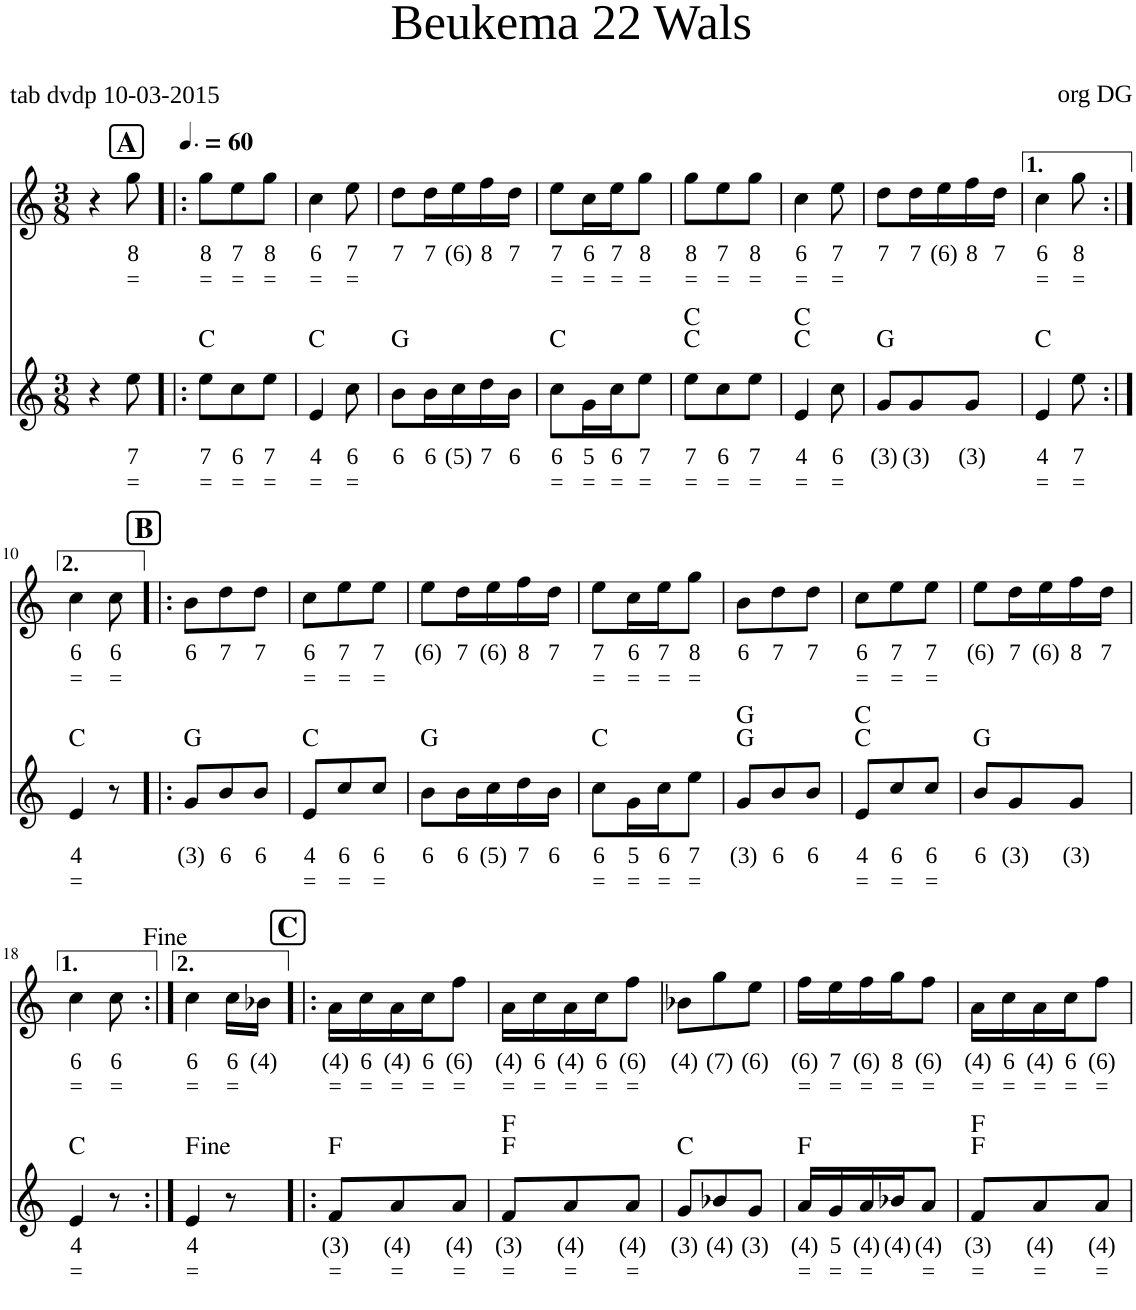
**kern	**text	**text	**harte	**kern	**text	**text
*part2	*part2	*part2	*part2	*part1	*part1	*part1
*staff2	*staff2	*staff2	*	*staff1	*staff1	*staff1
*I"Voice	*	*	*	*I"Voice	*	*
*clefG2	*	*	*	*clefG2	*	*
*k[]	*	*	*	*k[]	*	*
*M3/8	*	*	*	*M3/8	*	*
!!LO:REH:place=s1:a:B:cj:fs=14:t=A:qo=1
=1	=1	=1	=1	=1	=1	=1
4r	.	.	.	4r	.	.
*	*	*	*	*MM90	*	*
!	!LO:LY:b	!LO:LY:b	!	!	!LO:LY:b	!LO:LY:b
8ee\	7	=	.	8gg\	8	=
=2!|:	=2!|:	=2!|:	=2!|:	=2!|:	=2!|:	=2!|:
!	!LO:LY:b	!LO:LY:b	!	!	!LO:LY:b	!LO:LY:b
8ee\L	7	=	C:maj	8gg\L	8	=
!	!LO:LY:b	!LO:LY:b	!	!	!LO:LY:b	!LO:LY:b
8cc\	6	=	.	8ee\	7	=
!	!LO:LY:b	!LO:LY:b	!	!	!LO:LY:b	!LO:LY:b
8ee\J	7	=	.	8gg\J	8	=
=3	=3	=3	=3	=3	=3	=3
!	!LO:LY:b	!LO:LY:b	!	!	!LO:LY:b	!LO:LY:b
4e/	4	=	C:maj	4cc\	6	=
!	!LO:LY:b	!LO:LY:b	!	!	!LO:LY:b	!LO:LY:b
8cc\	6	=	.	8ee\	7	=
=4	=4	=4	=4	=4	=4	=4
!	!LO:LY:b	!	!	!	!LO:LY:b	!
8b\L	6	.	G:maj	8dd\L	7	.
!	!LO:LY:b	!	!	!	!LO:LY:b	!
16b\L	6	.	.	16dd\L	7	.
!	!LO:LY:b	!	!	!	!LO:LY:b	!
16cc\	(5)	.	.	16ee\	(6)	.
!	!LO:LY:b	!	!	!	!LO:LY:b	!
16dd\	7	.	.	16ff\	8	.
!	!LO:LY:b	!	!	!	!LO:LY:b	!
16b\JJ	6	.	.	16dd\JJ	7	.
=5	=5	=5	=5	=5	=5	=5
!	!LO:LY:b	!LO:LY:b	!	!	!LO:LY:b	!LO:LY:b
8cc\L	6	=	C:maj	8ee\L	7	=
!	!LO:LY:b	!LO:LY:b	!	!	!LO:LY:b	!LO:LY:b
16g\L	5	=	.	16cc\L	6	=
!	!LO:LY:b	!LO:LY:b	!	!	!LO:LY:b	!LO:LY:b
16cc\J	6	=	.	16ee\J	7	=
!	!LO:LY:b	!LO:LY:b	!	!	!LO:LY:b	!LO:LY:b
8ee\J	7	=	.	8gg\J	8	=
=6	=6	=6	=6	=6	=6	=6
!	!LO:LY:b	!LO:LY:b	!	!	!LO:LY:b	!LO:LY:b
8ee\L	7	=	C:maj C:maj	8gg\L	8	=
!	!LO:LY:b	!LO:LY:b	!	!	!LO:LY:b	!LO:LY:b
8cc\	6	=	.	8ee\	7	=
!	!LO:LY:b	!LO:LY:b	!	!	!LO:LY:b	!LO:LY:b
8ee\J	7	=	.	8gg\J	8	=
=7	=7	=7	=7	=7	=7	=7
!	!LO:LY:b	!LO:LY:b	!	!	!LO:LY:b	!LO:LY:b
4e/	4	=	C:maj C:maj	4cc\	6	=
!	!LO:LY:b	!LO:LY:b	!	!	!LO:LY:b	!LO:LY:b
8cc\	6	=	.	8ee\	7	=
=8	=8	=8	=8	=8	=8	=8
!	!LO:LY:b	!	!	!	!LO:LY:b	!
8g/L	(3)	.	G:maj	8dd\L	7	.
!	!LO:LY:b	!	!	!	!LO:LY:b	!
8g/	(3)	.	.	16dd\L	7	.
!	!	!	!	!	!LO:LY:b	!
.	.	.	.	16ee\	(6)	.
!	!LO:LY:b	!	!	!	!LO:LY:b	!
8g/J	(3)	.	.	16ff\	8	.
!	!	!	!	!	!LO:LY:b	!
.	.	.	.	16dd\JJ	7	.
=9	=9	=9	=9	=9	=9	=9
!	!LO:LY:b	!LO:LY:b	!	!	!LO:LY:b	!LO:LY:b
4e/	4	=	C:maj	4cc\	6	=
!	!LO:LY:b	!LO:LY:b	!	!	!LO:LY:b	!LO:LY:b
8ee\	7	=	.	8gg\	8	=
!!LO:LB:g=z
=10:|!	=10:|!	=10:|!	=10:|!	=10:|!	=10:|!	=10:|!
!	!LO:LY:b	!LO:LY:b	!	!	!LO:LY:b	!LO:LY:b
4e/	4	=	C:maj	4cc\	6	=
!	!	!	!	!	!LO:LY:b	!LO:LY:b
8r	.	.	.	8cc\	6	=
!!LO:REH:place=s1:a:B:cj:fs=14:t=B
=11!|:	=11!|:	=11!|:	=11!|:	=11!|:	=11!|:	=11!|:
!	!LO:LY:b	!	!	!	!LO:LY:b	!
8g/L	(3)	.	G:maj	8b\L	6	.
!	!LO:LY:b	!	!	!	!LO:LY:b	!
8b/	6	.	.	8dd\	7	.
!	!LO:LY:b	!	!	!	!LO:LY:b	!
8b/J	6	.	.	8dd\J	7	.
=12	=12	=12	=12	=12	=12	=12
!	!LO:LY:b	!LO:LY:b	!	!	!LO:LY:b	!LO:LY:b
8e/L	4	=	C:maj	8cc\L	6	=
!	!LO:LY:b	!LO:LY:b	!	!	!LO:LY:b	!LO:LY:b
8cc/	6	=	.	8ee\	7	=
!	!LO:LY:b	!LO:LY:b	!	!	!LO:LY:b	!LO:LY:b
8cc/J	6	=	.	8ee\J	7	=
=13	=13	=13	=13	=13	=13	=13
!	!LO:LY:b	!	!	!	!LO:LY:b	!
8b\L	6	.	G:maj	8ee\L	(6)	.
!	!LO:LY:b	!	!	!	!LO:LY:b	!
16b\L	6	.	.	16dd\L	7	.
!	!LO:LY:b	!	!	!	!LO:LY:b	!
16cc\	(5)	.	.	16ee\	(6)	.
!	!LO:LY:b	!	!	!	!LO:LY:b	!
16dd\	7	.	.	16ff\	8	.
!	!LO:LY:b	!	!	!	!LO:LY:b	!
16b\JJ	6	.	.	16dd\JJ	7	.
=14	=14	=14	=14	=14	=14	=14
!	!LO:LY:b	!LO:LY:b	!	!	!LO:LY:b	!LO:LY:b
8cc\L	6	=	C:maj	8ee\L	7	=
!	!LO:LY:b	!LO:LY:b	!	!	!LO:LY:b	!LO:LY:b
16g\L	5	=	.	16cc\L	6	=
!	!LO:LY:b	!LO:LY:b	!	!	!LO:LY:b	!LO:LY:b
16cc\J	6	=	.	16ee\J	7	=
!	!LO:LY:b	!LO:LY:b	!	!	!LO:LY:b	!LO:LY:b
8ee\J	7	=	.	8gg\J	8	=
=15	=15	=15	=15	=15	=15	=15
!	!LO:LY:b	!	!	!	!LO:LY:b	!
8g/L	(3)	.	G:maj G:maj	8b\L	6	.
!	!LO:LY:b	!	!	!	!LO:LY:b	!
8b/	6	.	.	8dd\	7	.
!	!LO:LY:b	!	!	!	!LO:LY:b	!
8b/J	6	.	.	8dd\J	7	.
=16	=16	=16	=16	=16	=16	=16
!	!LO:LY:b	!LO:LY:b	!	!	!LO:LY:b	!LO:LY:b
8e/L	4	=	C:maj C:maj	8cc\L	6	=
!	!LO:LY:b	!LO:LY:b	!	!	!LO:LY:b	!LO:LY:b
8cc/	6	=	.	8ee\	7	=
!	!LO:LY:b	!LO:LY:b	!	!	!LO:LY:b	!LO:LY:b
8cc/J	6	=	.	8ee\J	7	=
=17	=17	=17	=17	=17	=17	=17
!	!LO:LY:b	!	!	!	!LO:LY:b	!
8b/L	6	.	G:maj	8ee\L	(6)	.
!	!LO:LY:b	!	!	!	!LO:LY:b	!
8g/	(3)	.	.	16dd\L	7	.
!	!	!	!	!	!LO:LY:b	!
.	.	.	.	16ee\	(6)	.
!	!LO:LY:b	!	!	!	!LO:LY:b	!
8g/J	(3)	.	.	16ff\	8	.
!	!	!	!	!	!LO:LY:b	!
.	.	.	.	16dd\JJ	7	.
!!LO:LB:g=z
=18	=18	=18	=18	=18	=18	=18
!	!LO:LY:b	!LO:LY:b	!	!	!LO:LY:b	!LO:LY:b
4e/	4	=	C:maj	4cc\	6	=
!	!	!	!	!	!LO:LY:b	!LO:LY:b
8r	.	.	.	8cc\	6	=
=19:|!	=19:|!	=19:|!	=19:|!	=19:|!	=19:|!	=19:|!
!	!LO:LY:b	!LO:LY:b	!LO:H:kt=ine	!	!LO:LY:b	!LO:LY:b
4e/	4	=	.	4cc\	6	=
!	!	!	!	!	!LO:LY:b	!LO:LY:b
8r	.	.	.	16cc\LL	6	=
!	!	!	!	!	!LO:LY:b	!
.	.	.	.	16b-X\JJ	(4)	.
!!LO:REH:place=s1:a:B:cj:fs=14:t=C
=20!|:	=20!|:	=20!|:	=20!|:	=20!|:	=20!|:	=20!|:
!	!LO:LY:b	!LO:LY:b	!	!	!LO:LY:b	!LO:LY:b
8f/L	(3)	=	F:maj	16a\LL	(4)	=
!	!	!	!	!	!LO:LY:b	!LO:LY:b
.	.	.	.	16cc\	6	=
!	!LO:LY:b	!LO:LY:b	!	!	!LO:LY:b	!LO:LY:b
8a/	(4)	=	.	16a\	(4)	=
!	!	!	!	!	!LO:LY:b	!LO:LY:b
.	.	.	.	16cc\J	6	=
!	!LO:LY:b	!LO:LY:b	!	!	!LO:LY:b	!LO:LY:b
8a/J	(4)	=	.	8ff\J	(6)	=
=21	=21	=21	=21	=21	=21	=21
!	!LO:LY:b	!LO:LY:b	!	!	!LO:LY:b	!LO:LY:b
8f/L	(3)	=	F:maj F:maj	16a\LL	(4)	=
!	!	!	!	!	!LO:LY:b	!LO:LY:b
.	.	.	.	16cc\	6	=
!	!LO:LY:b	!LO:LY:b	!	!	!LO:LY:b	!LO:LY:b
8a/	(4)	=	.	16a\	(4)	=
!	!	!	!	!	!LO:LY:b	!LO:LY:b
.	.	.	.	16cc\J	6	=
!	!LO:LY:b	!LO:LY:b	!	!	!LO:LY:b	!LO:LY:b
8a/J	(4)	=	.	8ff\J	(6)	=
=22	=22	=22	=22	=22	=22	=22
!	!LO:LY:b	!	!	!	!LO:LY:b	!
8g/L	(3)	.	C:maj	8b-X\L	(4)	.
!	!LO:LY:b	!	!	!	!LO:LY:b	!
8b-X/	(4)	.	.	8gg\	(7)	.
!	!LO:LY:b	!	!	!	!LO:LY:b	!
8g/J	(3)	.	.	8ee\J	(6)	.
=23	=23	=23	=23	=23	=23	=23
!	!LO:LY:b	!LO:LY:b	!	!	!LO:LY:b	!LO:LY:b
16a/LL	(4)	=	F:maj	16ff\LL	(6)	=
!	!LO:LY:b	!LO:LY:b	!	!	!LO:LY:b	!LO:LY:b
16g/	5	=	.	16ee\	7	=
!	!LO:LY:b	!LO:LY:b	!	!	!LO:LY:b	!LO:LY:b
16a/	(4)	=	.	16ff\	(6)	=
!	!LO:LY:b	!	!	!	!LO:LY:b	!LO:LY:b
16b-X/J	(4)	.	.	16gg\J	8	=
!	!LO:LY:b	!LO:LY:b	!	!	!LO:LY:b	!LO:LY:b
8a/J	(4)	=	.	8ff\J	(6)	=
=24	=24	=24	=24	=24	=24	=24
!	!LO:LY:b	!LO:LY:b	!	!	!LO:LY:b	!LO:LY:b
8f/L	(3)	=	F:maj F:maj	16a\LL	(4)	=
!	!	!	!	!	!LO:LY:b	!LO:LY:b
.	.	.	.	16cc\	6	=
!	!LO:LY:b	!LO:LY:b	!	!	!LO:LY:b	!LO:LY:b
8a/	(4)	=	.	16a\	(4)	=
!	!	!	!	!	!LO:LY:b	!LO:LY:b
.	.	.	.	16cc\J	6	=
!	!LO:LY:b	!LO:LY:b	!	!	!LO:LY:b	!LO:LY:b
8a/J	(4)	=	.	8ff\J	(6)	=
=	=	=	=	=	=	=
*-	*-	*-	*-	*-	*-	*-
